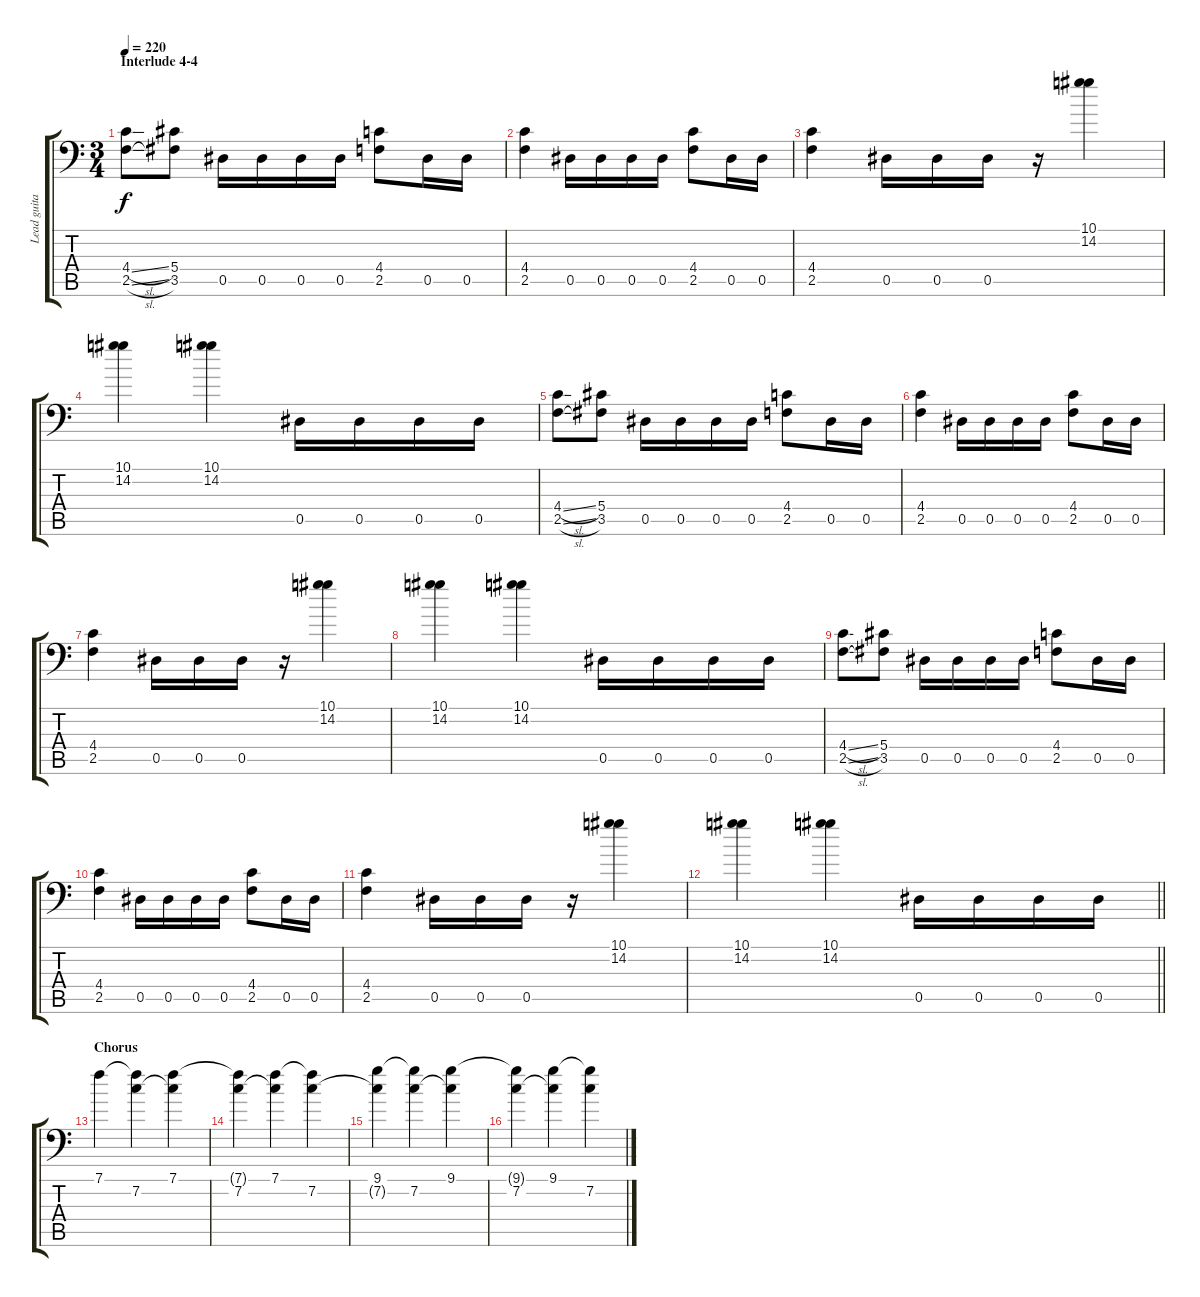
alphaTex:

\track ("Lead guitar" "Lead guita") {instrument overdrivenguitar}
\staff {score tabs}
\tuning (Bb3 F3 Db3 Ab2 Eb2 Bb1) {hide}
\ts (3 4)
\section ("" "Interlude 4-4")
\tempo 220
\clef f4
\ks c
(4.4{sl} 2.5{sl}).8{dy f} (5.4 3.5).8 0.5.16 0.5.16 0.5.16 0.5.16 (4.4 2.5).8 0.5.16 0.5.16 |
(4.4 2.5).4 0.5.16 0.5.16 0.5.16 0.5.16 (4.4 2.5).8 0.5.16 0.5.16 |
(4.4 2.5).4 0.5.16 0.5.16 0.5.16 r.16 (10.1 14.2).4 |
(10.1 14.2).4 (10.1 14.2).4 0.5.16 0.5.16 0.5.16 0.5.16 |
(4.4{sl} 2.5{sl}).8 (5.4 3.5).8 0.5.16 0.5.16 0.5.16 0.5.16 (4.4 2.5).8 0.5.16 0.5.16 |
(4.4 2.5).4 0.5.16 0.5.16 0.5.16 0.5.16 (4.4 2.5).8 0.5.16 0.5.16 |
(4.4 2.5).4 0.5.16 0.5.16 0.5.16 r.16 (10.1 14.2).4 |
(10.1 14.2).4 (10.1 14.2).4 0.5.16 0.5.16 0.5.16 0.5.16 |
(4.4{sl} 2.5{sl}).8 (5.4 3.5).8 0.5.16 0.5.16 0.5.16 0.5.16 (4.4 2.5).8 0.5.16 0.5.16 |
(4.4 2.5).4{volume 11} 0.5.16 0.5.16 0.5.16 0.5.16 (4.4 2.5).8 0.5.16 0.5.16 |
(4.4 2.5).4 0.5.16 0.5.16 0.5.16 r.16 (10.1 14.2).4 |
\barLineRight lightlight
(10.1 14.2).4 (10.1 14.2).4 0.5.16 0.5.16 0.5.16 0.5.16 |
\section ("" "Chorus")
7.1.4 (7.1{t} 7.2).4 (7.1 7.2{t}).4 |
(7.1{t} 7.2).4 (7.1 7.2{t}).4 (7.1{t} 7.2).4 |
(9.1 7.2{t}).4 (9.1{t} 7.2).4 (9.1 7.2{t}).4 |
(9.1{t} 7.2).4 (9.1 7.2{t}).4 (9.1{t} 7.2).4
